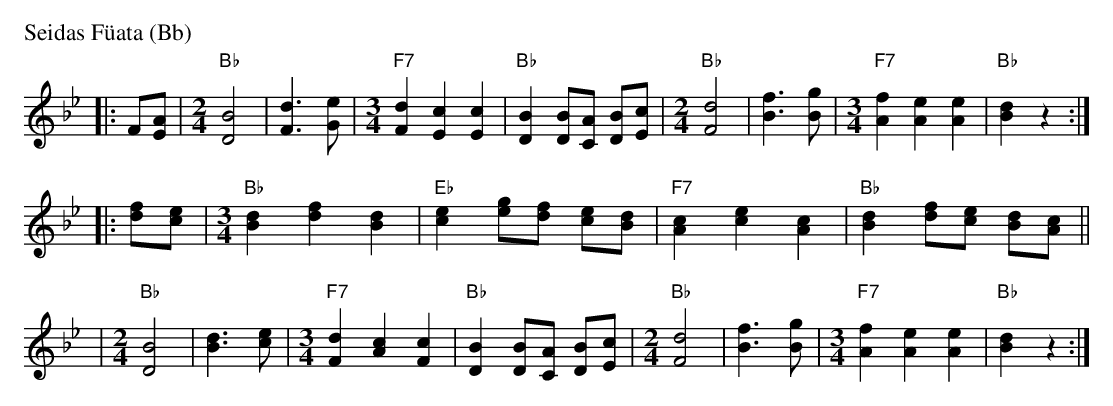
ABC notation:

X:1
P: Seidas F\"uata (Bb)
M: none
L: 1/8
K: Bb
|: F[AE] \
|[M:2/4][L:1/8]"Bb"[B4D4] | [d3F3][eG] \
|[M:3/4][L:1/8]"F7"[d2F2] [c2E2] [c2E2] | "Bb"[B2D2] [BD][AC] [BD][cE] \
|[M:2/4][L:1/8]"Bb"[d4F4] | [f3B3][gB] \
|[M:3/4][L:1/8]"F7"[f2A2] [e2A2] [e2A2] | "Bb"[d2B2] z2 :|
|: [fd][ec] \
|[M:3/4][L:1/8]"Bb"[d2B2] [f2d2] [d2B2] | "Eb"[e2c2] [ge][fd] [ec][dB] \
| "F7"[c2A2] [e2c2] [c2A2] | "Bb"[d2B2] [fd][ec] [dB][cA] ||
|[M:2/4][L:1/8]"Bb"[B4D4] | [d3B3][ec] \
|[M:3/4][L:1/8]"F7"[d2F2] [c2A2] [c2F2] | "Bb"[B2D2] [BD][AC] [BD][cE] \
|[M:2/4][L:1/8]"Bb"[d4F4] | [f3B3][gB] \
|[M:3/4][L:1/8]"F7"[f2A2] [e2A2] [e2A2] | "Bb"[d2B2] z2 :|
